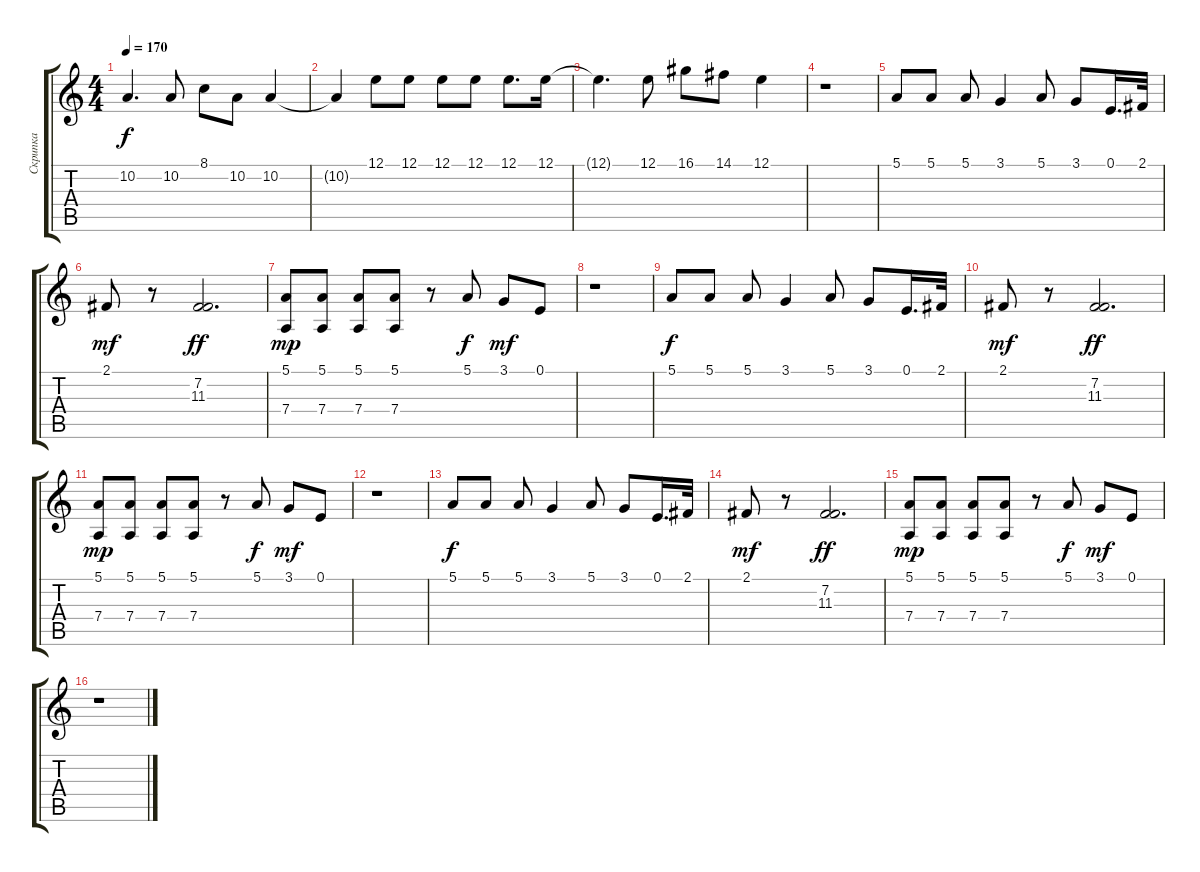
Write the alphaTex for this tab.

\track ("Скрипка" "Скрипка") {instrument shakuhachi}
\staff {score tabs}
\tuning (E4 B3 G3 D3 A2 E2) {hide}
\ts (4 4)
\tempo 170
\clef g2
\ks c
10.2{t}.4{d dy f} 10.2.8 8.1.8 10.2.8 10.2.4 |
10.2{t}.4 12.1.8 12.1.8 12.1.8 12.1.8 12.1.8{d} 12.1.16 |
12.1{t}.4{d} 12.1.8 16.1.8 14.1.8 12.1.4 |
r.1 |
5.1.8{balance 9} 5.1.8 5.1.8 3.1.4 5.1.8 3.1.8 0.1.16{d} 2.1.32 |
2.1.8{dy mf} r.8 (7.2 11.3).2{d dy ff} |
(5.1 7.4).8{dy mp} (5.1 7.4).8 (5.1 7.4).8 (5.1 7.4).8 r.8 5.1.8{dy f} 3.1.8{dy mf} 0.1.8 |
r.1 |
5.1.8{dy f balance 9} 5.1.8 5.1.8 3.1.4 5.1.8 3.1.8 0.1.16{d} 2.1.32 |
2.1.8{dy mf} r.8 (7.2 11.3).2{d dy ff} |
(5.1 7.4).8{dy mp} (5.1 7.4).8 (5.1 7.4).8 (5.1 7.4).8 r.8 5.1.8{dy f} 3.1.8{dy mf} 0.1.8 |
r.1 |
5.1.8{dy f balance 9} 5.1.8 5.1.8 3.1.4 5.1.8 3.1.8 0.1.16{d} 2.1.32 |
2.1.8{dy mf} r.8 (7.2 11.3).2{d dy ff} |
(5.1 7.4).8{dy mp} (5.1 7.4).8 (5.1 7.4).8 (5.1 7.4).8 r.8 5.1.8{dy f} 3.1.8{dy mf} 0.1.8 |
r.1
